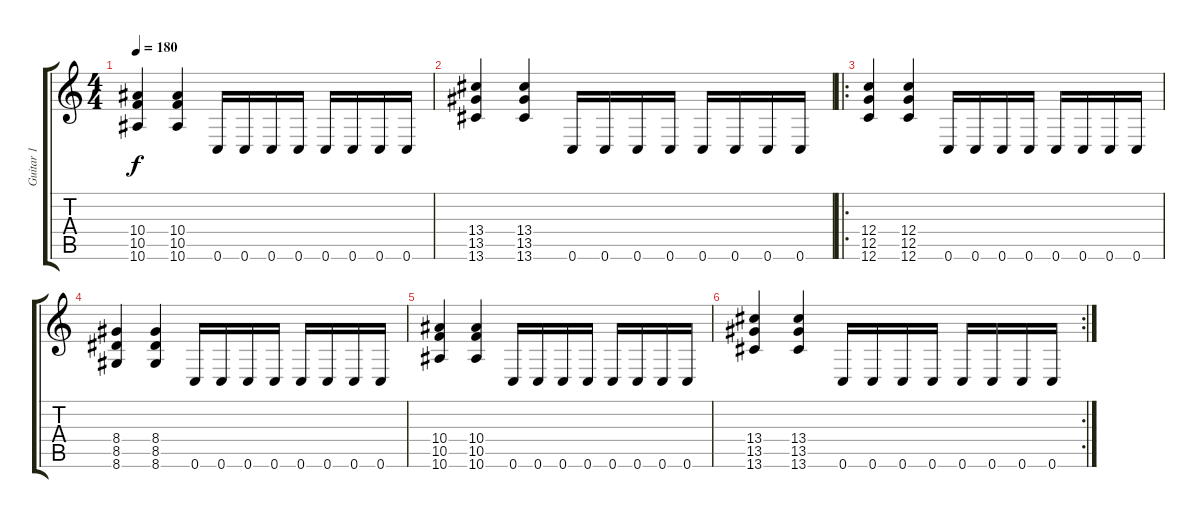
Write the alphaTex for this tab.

\track ("Guitar 1" "Guitar 1") {instrument distortionguitar}
\staff {score tabs}
\tuning (D4 A3 F3 C3 G2 C2) {hide}
\ts (4 4)
\tempo 180
\clef g2
\ks c
(10.4 10.5 10.6).4{dy f} (10.4 10.5 10.6).4 0.6.16 0.6.16 0.6.16 0.6.16 0.6.16 0.6.16 0.6.16 0.6.16 |
(13.4 13.5 13.6).4 (13.4 13.5 13.6).4 0.6.16 0.6.16 0.6.16 0.6.16 0.6.16 0.6.16 0.6.16 0.6.16 |
\ro
(12.4 12.5 12.6).4 (12.4 12.5 12.6).4 0.6.16 0.6.16 0.6.16 0.6.16 0.6.16 0.6.16 0.6.16 0.6.16 |
(8.4 8.5 8.6).4 (8.4 8.5 8.6).4 0.6.16 0.6.16 0.6.16 0.6.16 0.6.16 0.6.16 0.6.16 0.6.16 |
(10.4 10.5 10.6).4 (10.4 10.5 10.6).4 0.6.16 0.6.16 0.6.16 0.6.16 0.6.16 0.6.16 0.6.16 0.6.16 |
\rc 2
(13.4 13.5 13.6).4 (13.4 13.5 13.6).4 0.6.16 0.6.16 0.6.16 0.6.16 0.6.16 0.6.16 0.6.16 0.6.16
